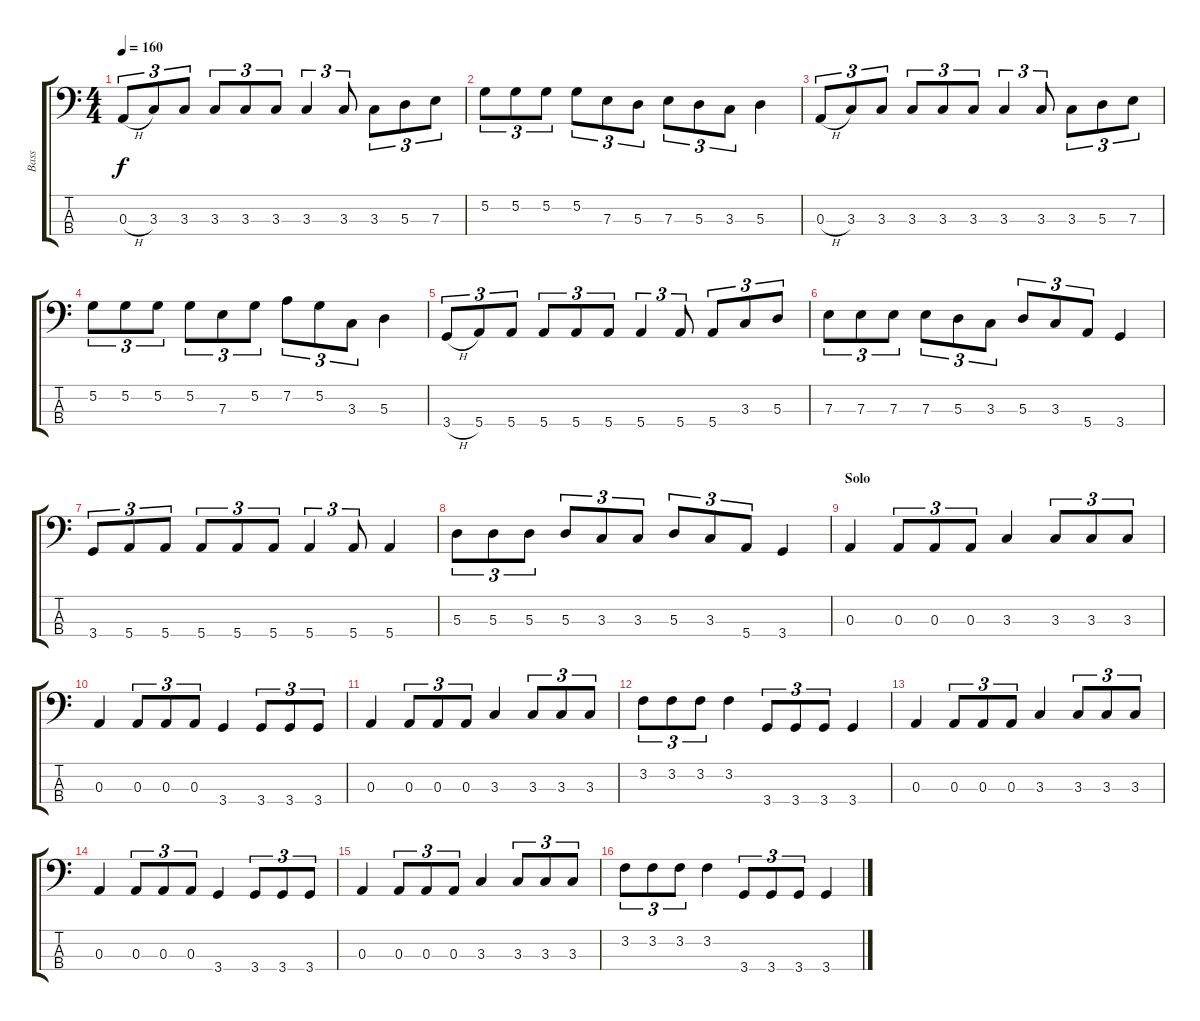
\track ("Bass" "Bass") {instrument electricbassfinger}
\staff {score tabs}
\tuning (G2 D2 A1 E1) {hide}
\ts (4 4)
\tempo 160
\clef f4
\ks c
0.3{h}.8{tu (3 2) dy f} 3.3.8{tu (3 2)} 3.3.8{tu (3 2)} 3.3.8{tu (3 2)} 3.3.8{tu (3 2)} 3.3.8{tu (3 2)} 3.3.4{tu (3 2)} 3.3.8{tu (3 2)} 3.3.8{tu (3 2)} 5.3.8{tu (3 2)} 7.3.8{tu (3 2)} |
5.2.8{tu (3 2)} 5.2.8{tu (3 2)} 5.2.8{tu (3 2)} 5.2.8{tu (3 2)} 7.3.8{tu (3 2)} 5.3.8{tu (3 2)} 7.3.8{tu (3 2)} 5.3.8{tu (3 2)} 3.3.8{tu (3 2)} 5.3.4 |
0.3{h}.8{tu (3 2)} 3.3.8{tu (3 2)} 3.3.8{tu (3 2)} 3.3.8{tu (3 2)} 3.3.8{tu (3 2)} 3.3.8{tu (3 2)} 3.3.4{tu (3 2)} 3.3.8{tu (3 2)} 3.3.8{tu (3 2)} 5.3.8{tu (3 2)} 7.3.8{tu (3 2)} |
5.2.8{tu (3 2)} 5.2.8{tu (3 2)} 5.2.8{tu (3 2)} 5.2.8{tu (3 2)} 7.3.8{tu (3 2)} 5.2.8{tu (3 2)} 7.2.8{tu (3 2)} 5.2.8{tu (3 2)} 3.3.8{tu (3 2)} 5.3.4 |
3.4{h}.8{tu (3 2)} 5.4.8{tu (3 2)} 5.4.8{tu (3 2)} 5.4.8{tu (3 2)} 5.4.8{tu (3 2)} 5.4.8{tu (3 2)} 5.4.4{tu (3 2)} 5.4.8{tu (3 2)} 5.4.8{tu (3 2)} 3.3.8{tu (3 2)} 5.3.8{tu (3 2)} |
7.3.8{tu (3 2)} 7.3.8{tu (3 2)} 7.3.8{tu (3 2)} 7.3.8{tu (3 2)} 5.3.8{tu (3 2)} 3.3.8{tu (3 2)} 5.3.8{tu (3 2)} 3.3.8{tu (3 2)} 5.4.8{tu (3 2)} 3.4.4 |
3.4.8{tu (3 2)} 5.4.8{tu (3 2)} 5.4.8{tu (3 2)} 5.4.8{tu (3 2)} 5.4.8{tu (3 2)} 5.4.8{tu (3 2)} 5.4.4{tu (3 2)} 5.4.8{tu (3 2)} 5.4.4 |
5.3.8{tu (3 2)} 5.3.8{tu (3 2)} 5.3.8{tu (3 2)} 5.3.8{tu (3 2)} 3.3.8{tu (3 2)} 3.3.8{tu (3 2)} 5.3.8{tu (3 2)} 3.3.8{tu (3 2)} 5.4.8{tu (3 2)} 3.4.4 |
\section ("" "Solo")
0.3.4 0.3.8{tu (3 2)} 0.3.8{tu (3 2)} 0.3.8{tu (3 2)} 3.3.4 3.3.8{tu (3 2)} 3.3.8{tu (3 2)} 3.3.8{tu (3 2)} |
0.3.4 0.3.8{tu (3 2)} 0.3.8{tu (3 2)} 0.3.8{tu (3 2)} 3.4.4 3.4.8{tu (3 2)} 3.4.8{tu (3 2)} 3.4.8{tu (3 2)} |
0.3.4 0.3.8{tu (3 2)} 0.3.8{tu (3 2)} 0.3.8{tu (3 2)} 3.3.4 3.3.8{tu (3 2)} 3.3.8{tu (3 2)} 3.3.8{tu (3 2)} |
3.2.8{tu (3 2)} 3.2.8{tu (3 2)} 3.2.8{tu (3 2)} 3.2.4 3.4.8{tu (3 2)} 3.4.8{tu (3 2)} 3.4.8{tu (3 2)} 3.4.4 |
0.3.4 0.3.8{tu (3 2)} 0.3.8{tu (3 2)} 0.3.8{tu (3 2)} 3.3.4 3.3.8{tu (3 2)} 3.3.8{tu (3 2)} 3.3.8{tu (3 2)} |
0.3.4 0.3.8{tu (3 2)} 0.3.8{tu (3 2)} 0.3.8{tu (3 2)} 3.4.4 3.4.8{tu (3 2)} 3.4.8{tu (3 2)} 3.4.8{tu (3 2)} |
0.3.4 0.3.8{tu (3 2)} 0.3.8{tu (3 2)} 0.3.8{tu (3 2)} 3.3.4 3.3.8{tu (3 2)} 3.3.8{tu (3 2)} 3.3.8{tu (3 2)} |
3.2.8{tu (3 2)} 3.2.8{tu (3 2)} 3.2.8{tu (3 2)} 3.2.4 3.4.8{tu (3 2)} 3.4.8{tu (3 2)} 3.4.8{tu (3 2)} 3.4.4
